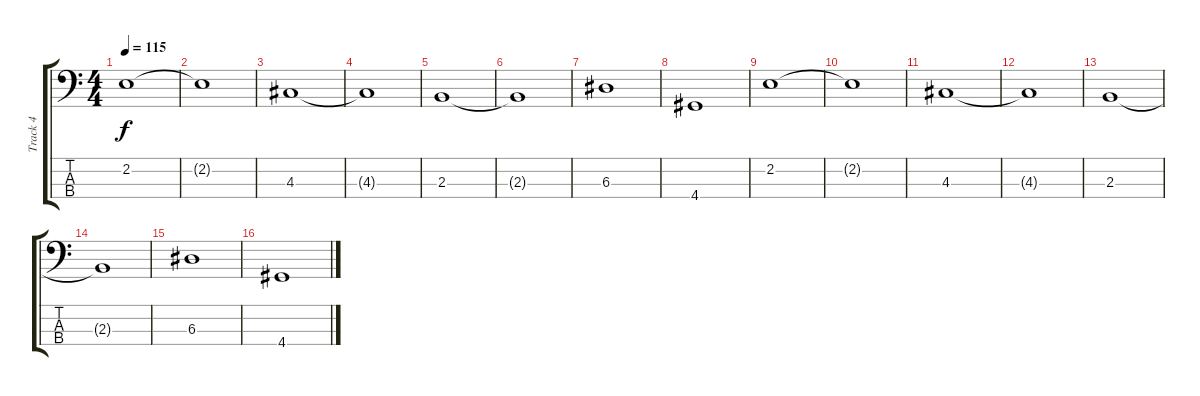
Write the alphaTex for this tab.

\track ("Track 4" "Track 4") {instrument electricbassfinger}
\staff {score tabs}
\tuning (G2 D2 A1 E1) {hide}
\ts (4 4)
\tempo 115
\clef f4
\ks c
2.2.1{dy f} |
2.2{t}.1 |
4.3.1 |
4.3{t}.1 |
2.3.1 |
2.3{t}.1 |
6.3.1 |
4.4.1 |
2.2.1 |
2.2{t}.1 |
4.3.1 |
4.3{t}.1 |
2.3.1 |
2.3{t}.1 |
6.3.1 |
4.4.1
